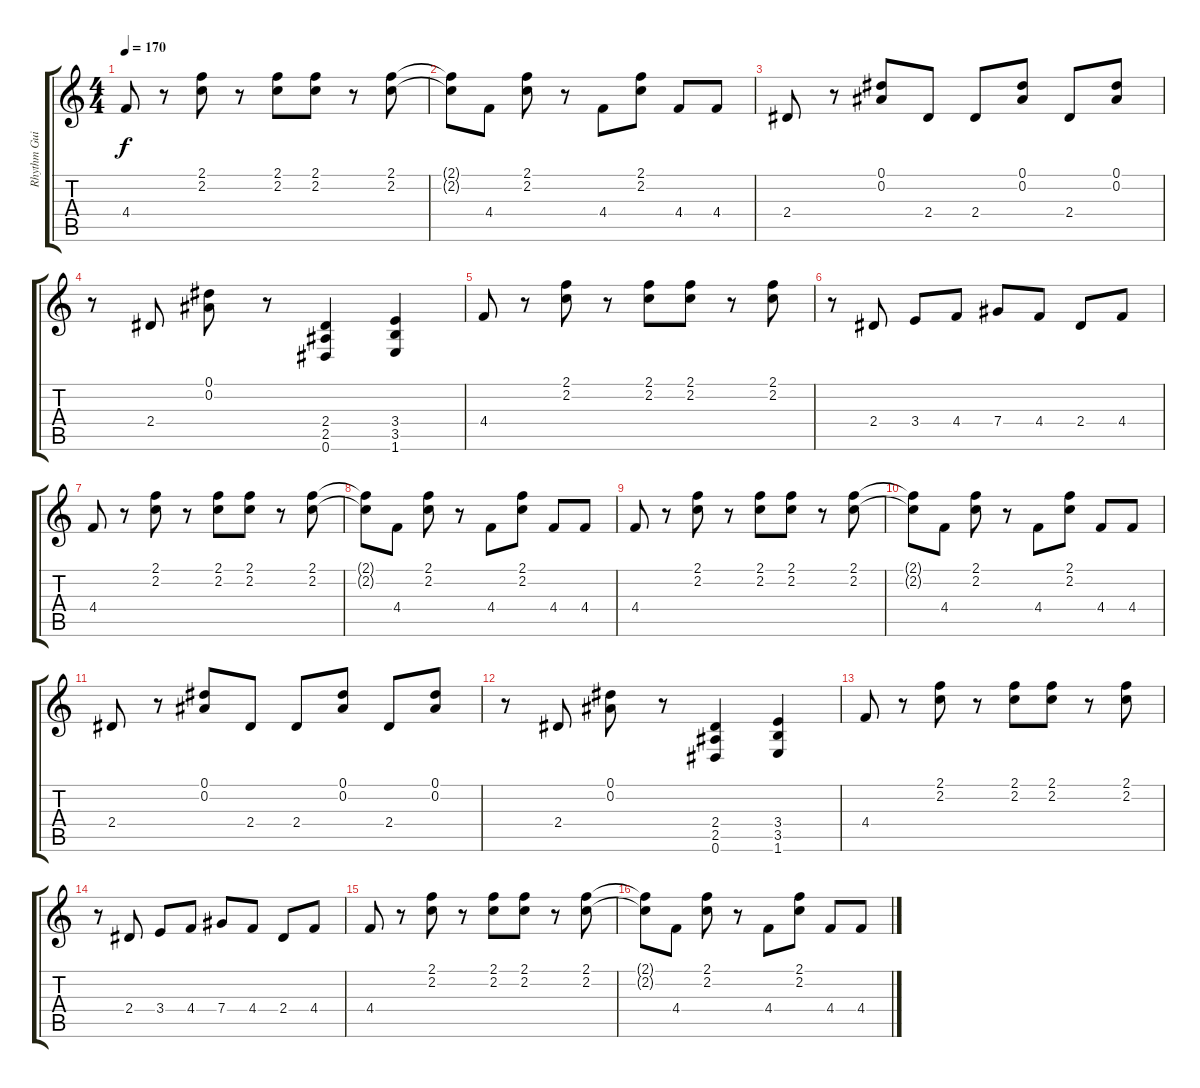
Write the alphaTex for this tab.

\track ("Rhythm Guitar 2" "Rhythm Gui") {instrument distortionguitar}
\staff {score tabs}
\tuning (Eb4 Bb3 Gb3 Db3 Ab2 Eb2) {hide}
\ts (4 4)
\tempo 170
\clef g2
\ks c
4.4.8{dy f} r.8 (2.1 2.2).8 r.8 (2.1 2.2).8 (2.1 2.2).8 r.8 (2.1 2.2).8 |
(2.1{t} 2.2{t}).8 4.4.8 (2.1 2.2).8 r.8 4.4.8 (2.1 2.2).8 4.4.8 4.4.8 |
2.4.8 r.8 (0.1 0.2).8 2.4.8 2.4.8 (0.1 0.2).8 2.4.8 (0.1 0.2).8 |
r.8 2.4.8 (0.1 0.2).8 r.8 (2.4 2.5 0.6).4 (3.4 3.5 1.6).4 |
4.4.8 r.8 (2.1 2.2).8 r.8 (2.1 2.2).8 (2.1 2.2).8 r.8 (2.1 2.2).8 |
r.8 2.4.8 3.4.8 4.4.8 7.4.8 4.4.8 2.4.8 4.4.8 |
4.4.8 r.8 (2.1 2.2).8 r.8 (2.1 2.2).8 (2.1 2.2).8 r.8 (2.1 2.2).8 |
(2.1{t} 2.2{t}).8 4.4.8 (2.1 2.2).8 r.8 4.4.8 (2.1 2.2).8 4.4.8 4.4.8 |
4.4.8 r.8 (2.1 2.2).8 r.8 (2.1 2.2).8 (2.1 2.2).8 r.8 (2.1 2.2).8 |
(2.1{t} 2.2{t}).8 4.4.8 (2.1 2.2).8 r.8 4.4.8 (2.1 2.2).8 4.4.8 4.4.8 |
2.4.8 r.8 (0.1 0.2).8 2.4.8 2.4.8 (0.1 0.2).8 2.4.8 (0.1 0.2).8 |
r.8 2.4.8 (0.1 0.2).8 r.8 (2.4 2.5 0.6).4 (3.4 3.5 1.6).4 |
4.4.8 r.8 (2.1 2.2).8 r.8 (2.1 2.2).8 (2.1 2.2).8 r.8 (2.1 2.2).8 |
r.8 2.4.8 3.4.8 4.4.8 7.4.8 4.4.8 2.4.8 4.4.8 |
4.4.8 r.8 (2.1 2.2).8 r.8 (2.1 2.2).8 (2.1 2.2).8 r.8 (2.1 2.2).8 |
(2.1{t} 2.2{t}).8 4.4.8 (2.1 2.2).8 r.8 4.4.8 (2.1 2.2).8 4.4.8 4.4.8
